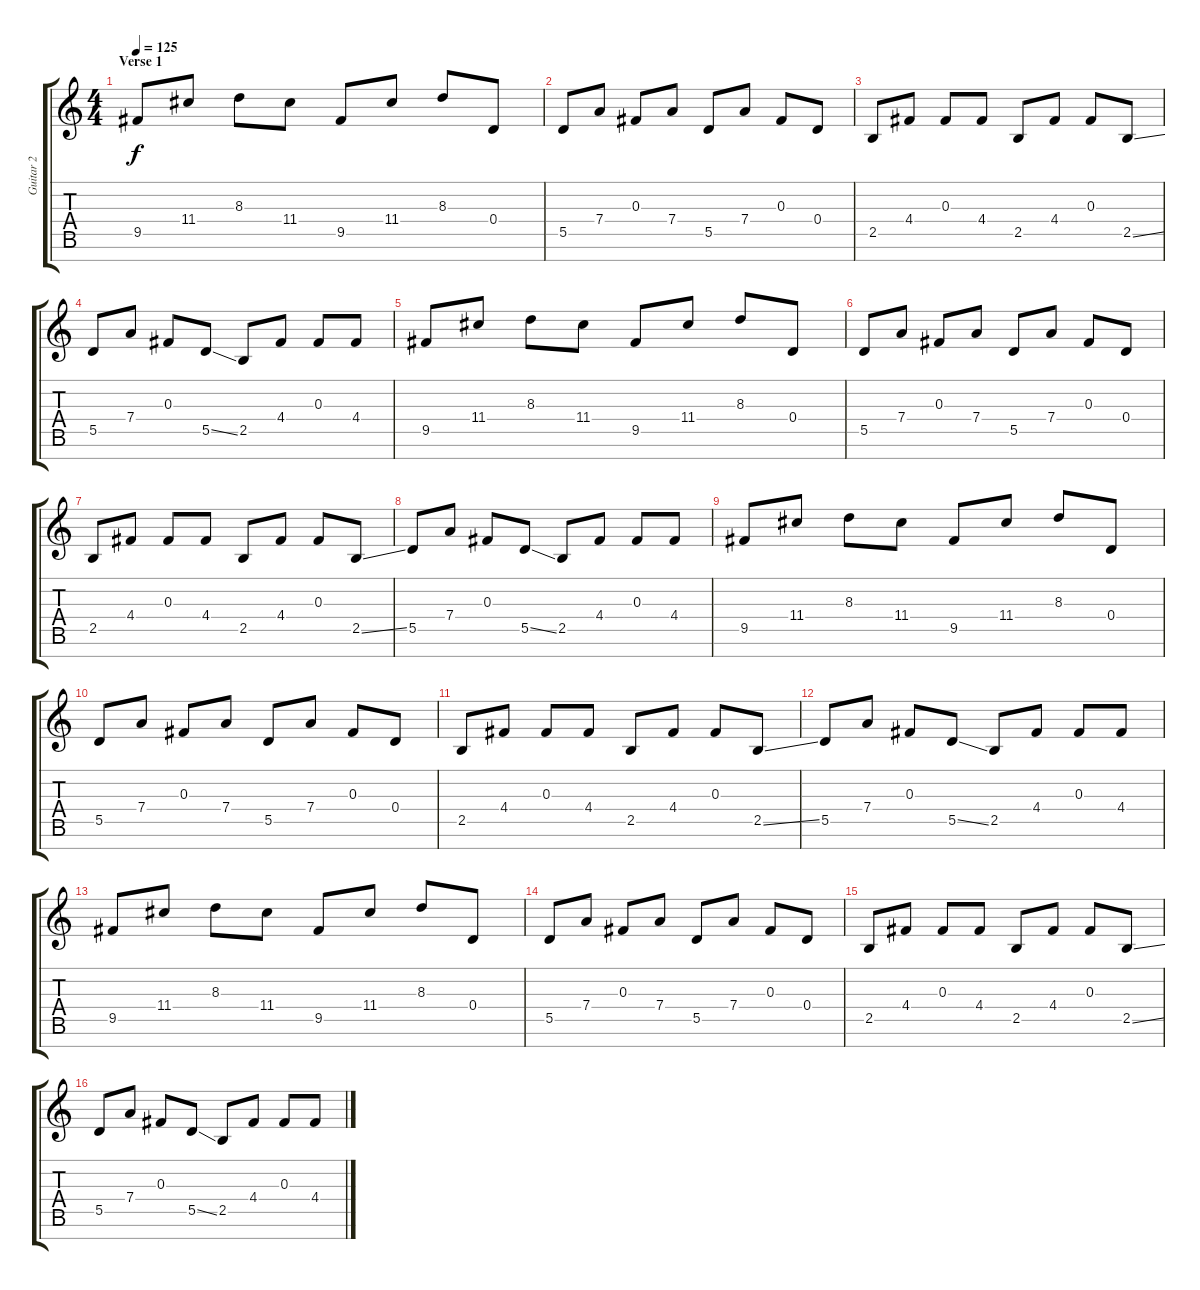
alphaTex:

\track ("Guitar 2" "Guitar 2") {instrument electricguitarclean}
\staff {score tabs}
\tuning (E4 B3 Gb3 D3 A2 E2 B1) {hide}
\ts (4 4)
\section ("" "Verse 1")
\tempo 125
\clef g2
\ks c
9.5.8{dy f balance 14} 11.4.8 8.3.8 11.4.8 9.5.8 11.4.8 8.3.8 0.4.8 |
5.5.8 7.4.8 0.3.8 7.4.8 5.5.8 7.4.8 0.3.8 0.4.8 |
2.5.8 4.4.8 0.3.8 4.4.8 2.5.8 4.4.8 0.3.8 2.5{ss}.8 |
5.5.8 7.4.8 0.3.8 5.5{ss}.8 2.5.8 4.4.8 0.3.8 4.4.8 |
9.5.8 11.4.8 8.3.8 11.4.8 9.5.8 11.4.8 8.3.8 0.4.8 |
5.5.8 7.4.8 0.3.8 7.4.8 5.5.8 7.4.8 0.3.8 0.4.8 |
2.5.8 4.4.8 0.3.8 4.4.8 2.5.8 4.4.8 0.3.8 2.5{ss}.8 |
5.5.8 7.4.8 0.3.8 5.5{ss}.8 2.5.8 4.4.8 0.3.8 4.4.8 |
9.5.8 11.4.8 8.3.8 11.4.8 9.5.8 11.4.8 8.3.8 0.4.8 |
5.5.8 7.4.8 0.3.8 7.4.8 5.5.8 7.4.8 0.3.8 0.4.8 |
2.5.8 4.4.8 0.3.8 4.4.8 2.5.8 4.4.8 0.3.8 2.5{ss}.8 |
5.5.8 7.4.8 0.3.8 5.5{ss}.8 2.5.8 4.4.8 0.3.8 4.4.8 |
9.5.8 11.4.8 8.3.8 11.4.8 9.5.8 11.4.8 8.3.8 0.4.8 |
5.5.8 7.4.8 0.3.8 7.4.8 5.5.8 7.4.8 0.3.8 0.4.8 |
2.5.8 4.4.8 0.3.8 4.4.8 2.5.8 4.4.8 0.3.8 2.5{ss}.8 |
5.5.8 7.4.8 0.3.8 5.5{ss}.8 2.5.8 4.4.8 0.3.8 4.4.8
